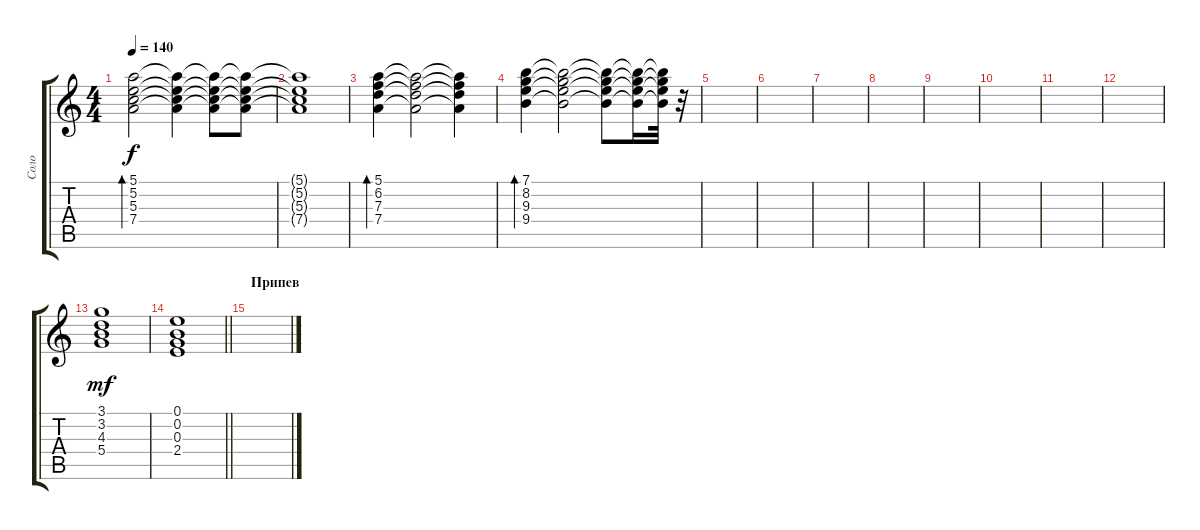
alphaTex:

\track ("Соло" "Соло") {instrument overdrivenguitar}
\staff {score tabs}
\tuning (E4 B3 G3 D3 A2 E2) {hide}
\ts (4 4)
\tempo 140
\clef g2
\ks c
(5.1 5.2 5.3 7.4).2{bd 120 dy f volume 7} (5.1{t} 5.2{t} 5.3{t} 7.4{t}).4 (5.1{t} 5.2{t} 5.3{t} 7.4{t}).8 (5.1{t} 5.2{t} 5.3{t} 7.4{t}).8 |
(5.1{t} 5.2{t} 5.3{t} 7.4{t}).1 |
(5.1 6.2 7.3 7.4).4{bd 120 volume 13} (5.1{t} 6.2{t} 7.3{t} 7.4{t}).2{volume 8} (5.1{t} 6.2{t} 7.3{t} 7.4{t}).4 |
(7.1 8.2 9.3 9.4).4{bd 120 volume 13} (7.1{t} 8.2{t} 9.3{t} 9.4{t}).2{volume 8} (7.1{t} 8.2{t} 9.3{t} 9.4{t}).8 (7.1{t} 8.2{t} 9.3{t} 9.4{t}).16 (7.1{t} 8.2{t} 9.3{t} 9.4{t}).32 r.32{volume 13} |
|
|
|
|
|
|
|
|
(3.1 3.2 4.3 5.4).1{dy mf} |
\barLineRight lightlight
(0.1 0.2 0.3 2.4).1 |
\section ("" "Припев")
